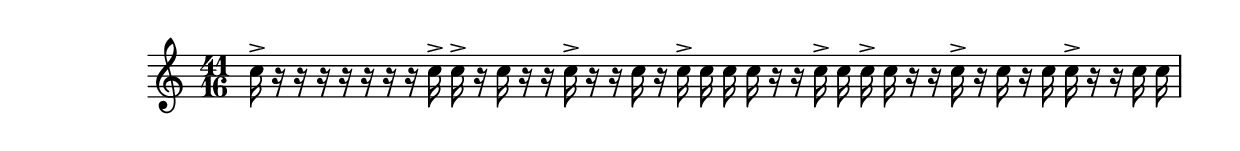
\version "2.19.83"
\language "english"

\relative c'' {
\time 41/16
c16-> r16 r16 r16 r16 r16 r16 r16 c16-> c16-> r16 c16 r16 r16 c16-> r16 r16 c16 r16 c16-> c16 c16 c16 r16 r16 c16-> c16 c16-> c16 r16 r16 c16-> r16 c16 r16 c16 c16-> r16 r16 c16 c16
}
